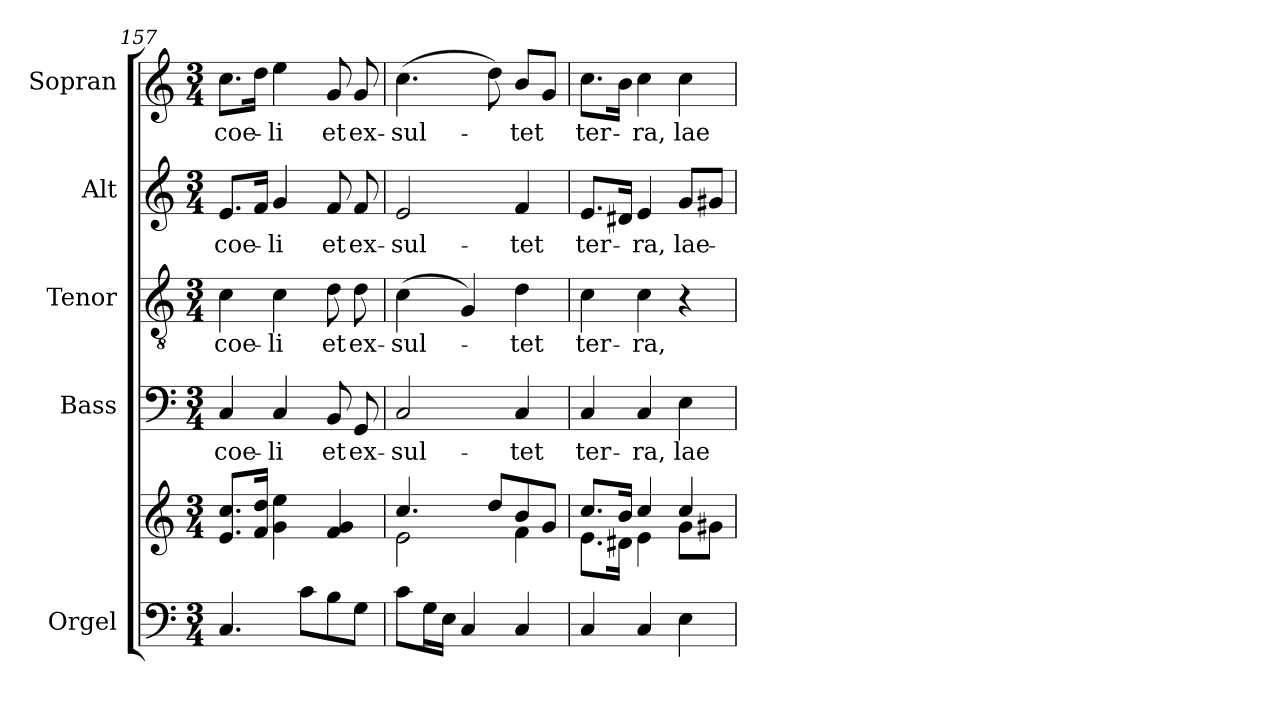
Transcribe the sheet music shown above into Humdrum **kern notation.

**kern	**kern	**kern	**text	**kern	**text	**kern	**text	**kern	**text
*part5	*part5	*part4	*part4	*part3	*part3	*part2	*part2	*part1	*part1
*staff6	*staff5	*staff4	*staff4	*staff3	*staff3	*staff2	*staff2	*staff1	*staff1
*I"Orgel	*	*I"Bass	*	*I"Tenor	*	*I"Alt	*	*I"Sopran	*
*I'Org.	*	*I'B.	*	*I'T.	*	*I'A.	*	*I'S.	*
*clefF4	*clefG2	*clefF4	*	*clefGv2	*	*clefG2	*	*clefG2	*
*k[]	*k[]	*k[]	*	*k[]	*	*k[]	*	*k[]	*
*C:	*C:	*C:	*	*C:	*	*C:	*	*C:	*
*M3/4	*M3/4	*M3/4	*	*M3/4	*	*M3/4	*	*M3/4	*
=157	=157	=157	=157	=157	=157	=157	=157	=157	=157
!	!	!	!LO:LY:b	!	!LO:LY:b	!	!LO:LY:b	!	!LO:LY:b
4.C/	8.e/ 8.cc/L	4C/	coe-	4c\	coe-	8.e/L	coe-	8.cc\L	coe-
.	16f/ 16dd/Jk	.	.	.	.	16f/Jk	.	16dd\Jk	.
!	!	!	!LO:LY:b	!	!LO:LY:b	!	!LO:LY:b	!	!LO:LY:b
.	4g\ 4ee\	4C/	-li	4c\	-li	4g/	-li	4ee\	-li
8c\L	.	.	.	.	.	.	.	.	.
!	!	!	!LO:LY:b	!	!LO:LY:b	!	!LO:LY:b	!	!LO:LY:b
8B\	4f/ 4g/	8BB/	et	8d\	et	8f/	et	8g/	et
!	!	!	!LO:LY:b	!	!LO:LY:b	!	!LO:LY:b	!	!LO:LY:b
8G\J	.	8GG/	ex-	8d\	ex-	8f/	ex-	8g/	ex-
=158	=158	=158	=158	=158	=158	=158	=158	=158	=158
*	*^	*	*	*	*	*	*	*	*
!	!	!	!	!LO:LY:b	!	!LO:LY:b	!	!LO:LY:b	!	!LO:LY:b
8c\L	4.cc/	2e\	2C/	-sul-	(>4c\	-sul-	2e/	-sul-	(>4.cc\	-sul-
16G\L	.	.	.	.	.	.	.	.	.	.
16E\JJ	.	.	.	.	.	.	.	.	.	.
4C/	.	.	.	.	4G/)	.	.	.	.	.
.	8dd/L	.	.	.	.	.	.	.	8dd\)	.
!	!	!	!	!LO:LY:b	!	!LO:LY:b	!	!LO:LY:b	!	!LO:LY:b
4C/	8b/	4f\	4C/	-tet	4d\	-tet	4f/	-tet	8b/L	-tet
.	8g/J	.	.	.	.	.	.	.	8g/J	.
=159	=159	=159	=159	=159	=159	=159	=159	=159	=159	=159
!	!	!	!	!LO:LY:b	!	!LO:LY:b	!	!LO:LY:b	!	!LO:LY:b
4C/	8.cc/L	8.e\L	4C/	ter-	4c\	ter-	8.e/L	ter-	8.cc\L	ter-
.	16b/Jk	16d#X\Jk	.	.	.	.	16d#X/Jk	.	16b\Jk	.
!	!	!	!	!LO:LY:b	!	!LO:LY:b	!	!LO:LY:b	!	!LO:LY:b
4C/	4cc/	4e\	4C/	-ra,	4c\	-ra,	4e/	-ra,	4cc\	-ra,
!	!	!	!	!LO:LY:b	!	!	!	!LO:LY:b	!	!LO:LY:b
4E\	4cc/	8g\L	4E\	lae-	4r	.	8g/L	lae-	4cc\	lae-
.	.	8g#X\J	.	.	.	.	8g#X/J	.	.	.
*	*v	*v	*	*	*	*	*	*	*	*
=	=	=	=	=	=	=	=	=	=
*-	*-	*-	*-	*-	*-	*-	*-	*-	*-
